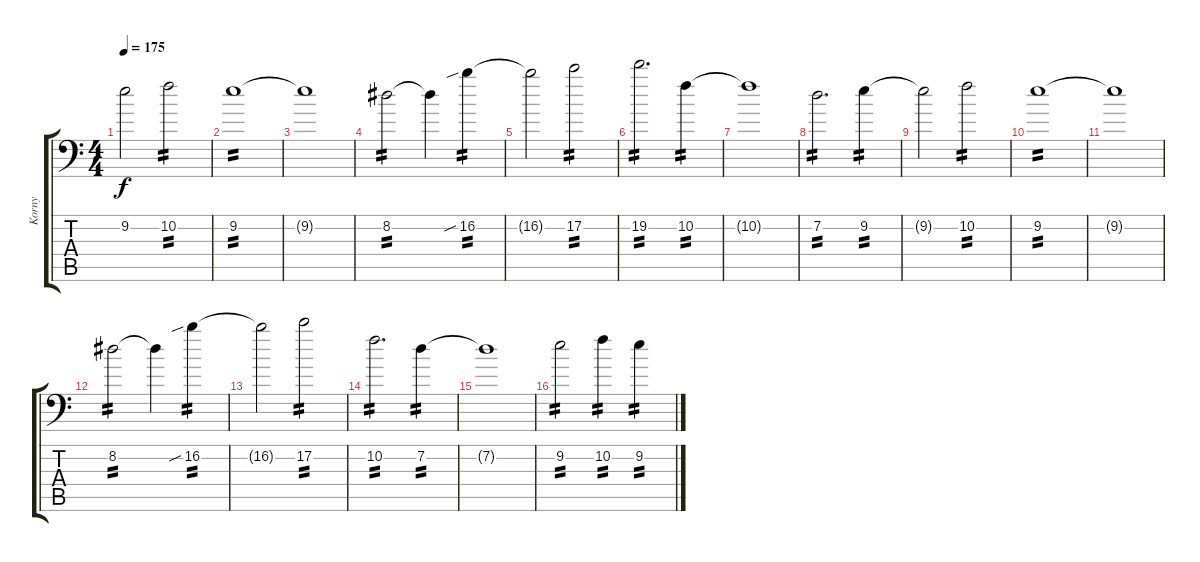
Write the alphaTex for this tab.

\track ("Korny" "Korny") {instrument overdrivenguitar}
\staff {score tabs}
\tuning (C4 G3 Eb3 Bb2 F2 Bb1) {hide}
\ts (4 4)
\tempo 175
\clef f4
\ks c
9.2{t}.2{dy f} 10.2.2{tp 2} |
9.2.1{tp 2} |
9.2{t}.1 |
8.2.2{tp 2} 8.2{t}.4 16.2{sib}.4{tp 2} |
16.2{t}.2 17.2.2{tp 2} |
19.2.2{d tp 2} 10.2.4{tp 2} |
10.2{t}.1 |
7.2.2{d tp 2} 9.2.4{tp 2} |
9.2{t}.2 10.2.2{tp 2} |
9.2.1{tp 2} |
9.2{t}.1 |
8.2.2{tp 2} 8.2{t}.4 16.2{sib}.4{tp 2} |
16.2{t}.2 17.2.2{tp 2} |
10.2.2{d tp 2} 7.2.4{tp 2} |
7.2{t}.1 |
9.2.2{tp 2} 10.2.4{tp 2} 9.2.4{tp 2}
